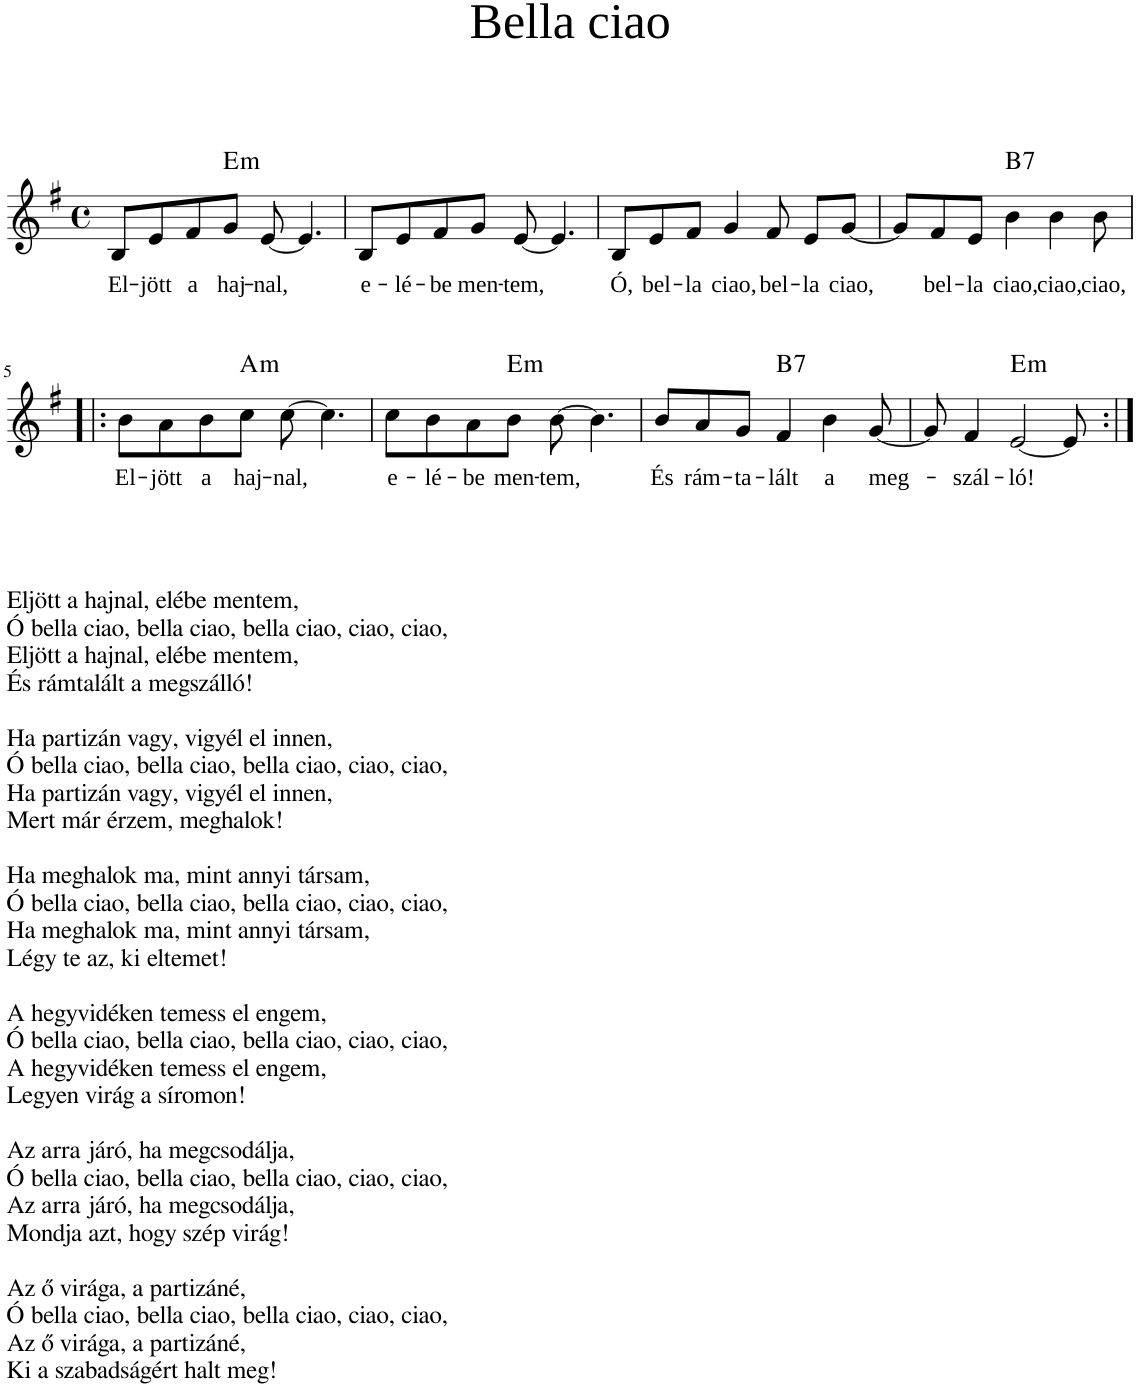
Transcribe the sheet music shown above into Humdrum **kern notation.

**kern	**text	**harte
*part1	*part1	*part1
*staff1	*staff1	*
*I"Piano	*	*
*I'Pno	*	*
*clefG2	*	*
*k[f#]	*	*
*M4/4	*	*
*met(c)	*	*
=1	=1	=1
!	!LO:LY:b	!
8B/L	El-	.
!	!LO:LY:b	!
8e/	-jött	.
!	!LO:LY:b	!
8f#/	a	.
!	!LO:LY:b	!LO:H:kt=m
8g/J	haj-	E:min
!	!LO:LY:b	!
[8e/	-nal,	.
4.e/]	.	.
=2	=2	=2
!	!LO:LY:b	!
8B/L	e-	.
!	!LO:LY:b	!
8e/	-lé-	.
!	!LO:LY:b	!
8f#/	-be	.
!	!LO:LY:b	!
8g/J	men-	.
!	!LO:LY:b	!
[8e/	-tem,	.
4.e/]	.	.
=3	=3	=3
!	!LO:LY:b	!
8B/L	Ó,	.
!	!LO:LY:b	!
8e/	bel-	.
!	!LO:LY:b	!
8f#/J	-la	.
!	!LO:LY:b	!
4g/	ciao,	.
!	!LO:LY:b	!
8f#/	bel-	.
!	!LO:LY:b	!
8e/L	-la	.
!	!LO:LY:b	!
[8g/J	ciao,	.
=4	=4	=4
8g/L]	.	.
!	!LO:LY:b	!
8f#/	bel-	.
!	!LO:LY:b	!
8e/J	-la	.
!	!LO:LY:b	!LO:H:kt=7
4b\	ciao,	B:7
!	!LO:LY:b	!
4b\	ciao,	.
!	!LO:LY:b	!
8b\	ciao,	.
!!LO:LB:g=z
=5!|:	=5!|:	=5!|:
!LO:TX:b:t=Eljött a hajnal, elébe mentem,	!	!
!LO:TX:b:t=Ó bella ciao, bella ciao, bella ciao, ciao, ciao,	!	!
!LO:TX:b:t=Eljött a hajnal, elébe mentem,	!	!
!LO:TX:b:t=És rámtalált a megszálló!	!	!
!LO:TX:b:t=Ha partizán vagy, vigyél el innen,	!	!
!LO:TX:b:t=Ó bella ciao, bella ciao, bella ciao, ciao, ciao,	!	!
!LO:TX:b:t=Ha partizán vagy, vigyél el innen,	!	!
!LO:TX:b:t=Mert már érzem, meghalok!	!	!
!LO:TX:b:t=Ha meghalok ma, mint annyi társam,	!	!
!LO:TX:b:t=Ó bella ciao, bella ciao, bella ciao, ciao, ciao,	!	!
!LO:TX:b:t=Ha meghalok ma, mint annyi társam,	!	!
!LO:TX:b:t=Légy te az, ki eltemet!	!	!
!LO:TX:b:t=A hegyvidéken temess el engem,	!	!
!LO:TX:b:t=Ó bella ciao, bella ciao, bella ciao, ciao, ciao,	!	!
!LO:TX:b:t=A hegyvidéken temess el engem,	!	!
!LO:TX:b:t=Legyen virág a síromon!	!	!
!LO:TX:b:t=Az arra járó, ha megcsodálja,	!	!
!LO:TX:b:t=Ó bella ciao, bella ciao, bella ciao, ciao, ciao,	!	!
!LO:TX:b:t=Az arra járó, ha megcsodálja,	!	!
!LO:TX:b:t=Mondja azt, hogy szép virág!	!	!
!LO:TX:b:t=Az ő virága, a partizáné,	!	!
!LO:TX:b:t=Ó bella ciao, bella ciao, bella ciao, ciao, ciao,	!	!
!LO:TX:b:t=Az ő virága, a partizáné,	!	!
!LO:TX:b:t=Ki a szabadságért halt meg!	!	!
!	!LO:LY:b	!
8b\L	El-	.
!	!LO:LY:b	!
8a\	-jött	.
!	!LO:LY:b	!
8b\	a	.
!	!LO:LY:b	!LO:H:kt=m
8cc\J	haj-	A:min
!	!LO:LY:b	!
[8cc\	-nal,	.
4.cc\]	.	.
=6	=6	=6
!	!LO:LY:b	!
8cc\L	e-	.
!	!LO:LY:b	!
8b\	-lé-	.
!	!LO:LY:b	!
8a\	-be	.
!	!LO:LY:b	!LO:H:kt=m
8b\J	men-	E:min
!	!LO:LY:b	!
[8b\	-tem,	.
4.b\]	.	.
=7	=7	=7
!	!LO:LY:b	!
8b/L	És	.
!	!LO:LY:b	!
8a/	rám-	.
!	!LO:LY:b	!
8g/J	-ta-	.
!	!LO:LY:b	!LO:H:kt=7
4f#/	-lált	B:7
!	!LO:LY:b	!
4b\	a	.
!	!LO:LY:b	!
[8g/	meg-	.
=8	=8	=8
8g/]	.	.
!	!LO:LY:b	!
4f#/	-szál-	.
!	!LO:LY:b	!LO:H:kt=m
[2e/	-ló!	E:min
8e/]	.	.
=:|!	=:|!	=:|!
*-	*-	*-
